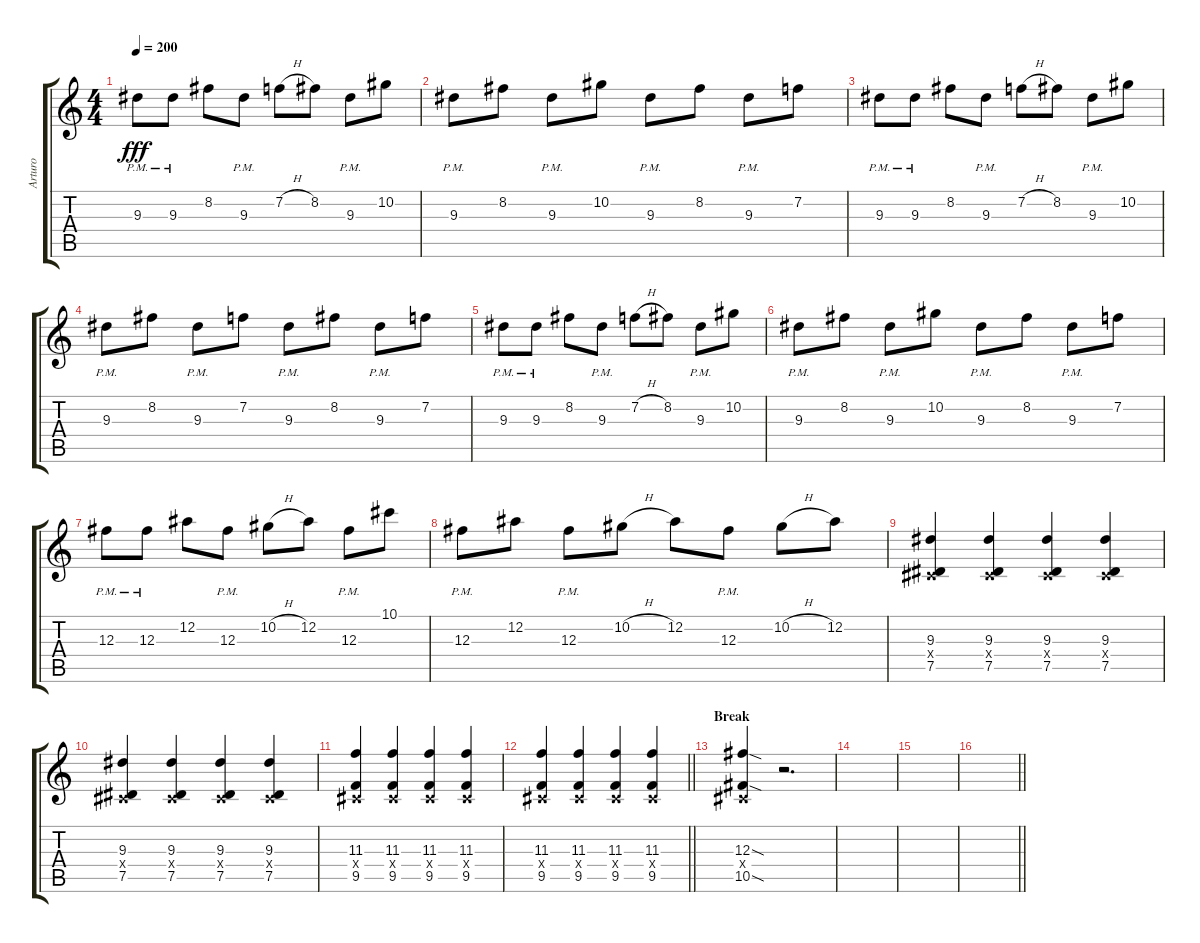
\track ("Arturo" "Arturo") {instrument distortionguitar}
\staff {score tabs}
\tuning (Eb4 Bb3 Gb3 Db3 Ab2 Eb2) {hide}
\ts (4 4)
\tempo 200
\clef g2
\ks c
9.3{pm}.8{dy fff} 9.3{pm}.8 8.2.8 9.3{pm}.8 7.2{h}.8 8.2.8 9.3{pm}.8 10.2.8 |
9.3{pm}.8 8.2.8 9.3{pm}.8 10.2.8 9.3{pm}.8 8.2.8 9.3{pm}.8 7.2.8 |
9.3{pm}.8 9.3{pm}.8 8.2.8 9.3{pm}.8 7.2{h}.8 8.2.8 9.3{pm}.8 10.2.8 |
9.3{pm}.8 8.2.8 9.3{pm}.8 7.2.8 9.3{pm}.8 8.2.8 9.3{pm}.8 7.2.8 |
9.3{pm}.8 9.3{pm}.8 8.2.8 9.3{pm}.8 7.2{h}.8 8.2.8 9.3{pm}.8 10.2.8 |
9.3{pm}.8 8.2.8 9.3{pm}.8 10.2.8 9.3{pm}.8 8.2.8 9.3{pm}.8 7.2.8 |
12.3{pm}.8 12.3{pm}.8 12.2.8 12.3{pm}.8 10.2{h}.8 12.2.8 12.3{pm}.8 10.1.8 |
12.3{pm}.8 12.2.8 12.3{pm}.8 10.2{h}.8 12.2.8 12.3{pm}.8 10.2{h}.8 12.2.8 |
(9.3 0.4{x} 7.5).4 (9.3 0.4{x} 7.5).4 (9.3 0.4{x} 7.5).4 (9.3 0.4{x} 7.5).4 |
(9.3 0.4{x} 7.5).4 (9.3 0.4{x} 7.5).4 (9.3 0.4{x} 7.5).4 (9.3 0.4{x} 7.5).4 |
(11.3 0.4{x} 9.5).4 (11.3 0.4{x} 9.5).4 (11.3 0.4{x} 9.5).4 (11.3 0.4{x} 9.5).4 |
\barLineRight lightlight
(11.3 0.4{x} 9.5).4 (11.3 0.4{x} 9.5).4 (11.3 0.4{x} 9.5).4 (11.3 0.4{x} 9.5).4 |
\section ("" "Break")
(12.3{sod} 0.4{x} 10.5{sod}).4 r.2{d} |
|
|
\barLineRight lightlight
